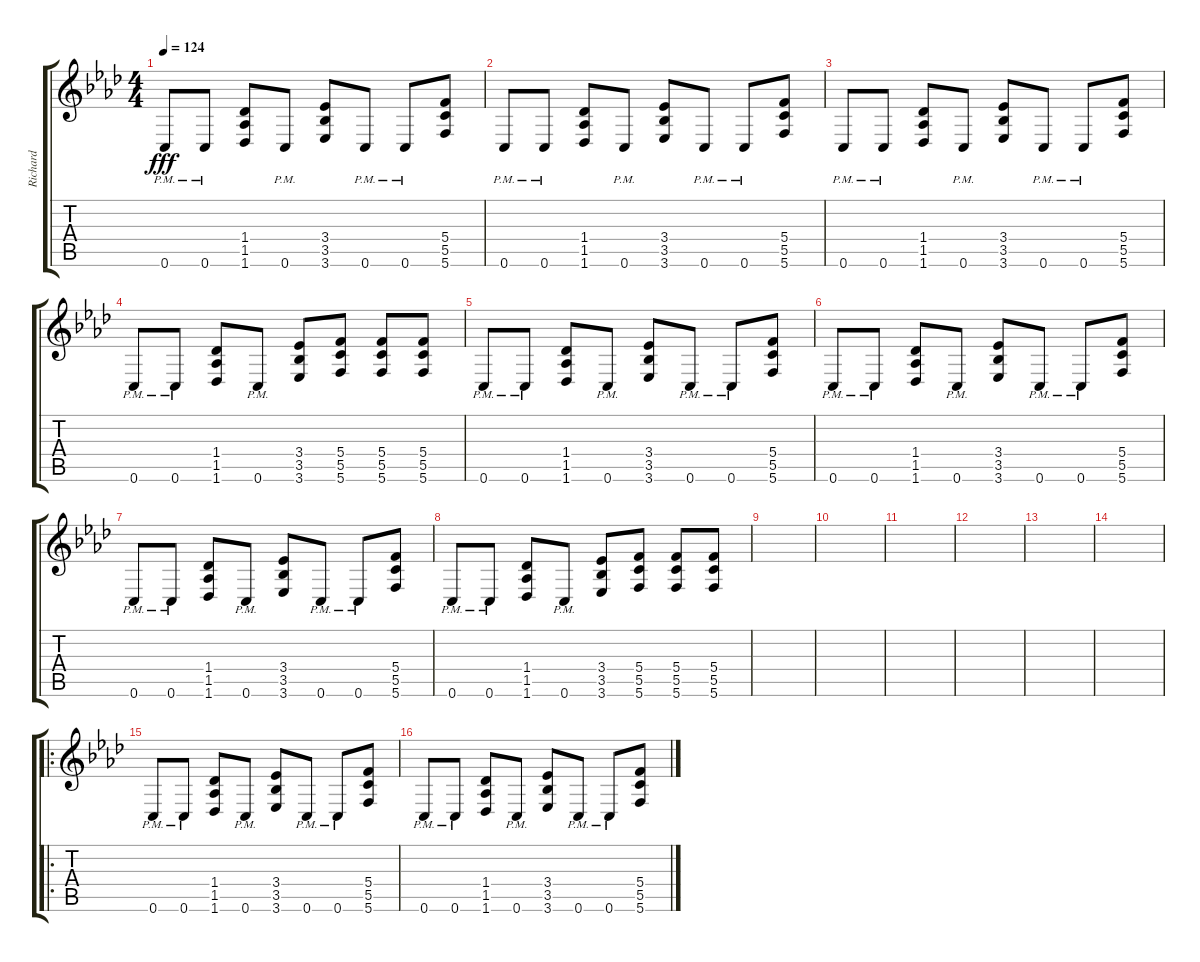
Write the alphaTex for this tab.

\track ("Richard" "Richard") {instrument acousticguitarsteel}
\staff {score tabs}
\tuning (D4 A3 F3 C3 G2 C2) {hide}
\ts (4 4)
\tempo 124
\clef g2
\ks ab
0.6{pm}.8{dy fff instrument acousticguitarsteel} 0.6{pm}.8 (1.4 1.5 1.6).8 0.6{pm}.8 (3.4 3.5 3.6).8 0.6{pm}.8 0.6{pm}.8 (5.4 5.5 5.6).8 |
0.6{pm}.8 0.6{pm}.8 (1.4 1.5 1.6).8 0.6{pm}.8 (3.4 3.5 3.6).8 0.6{pm}.8 0.6{pm}.8 (5.4 5.5 5.6).8 |
0.6{pm}.8 0.6{pm}.8 (1.4 1.5 1.6).8 0.6{pm}.8 (3.4 3.5 3.6).8 0.6{pm}.8 0.6{pm}.8 (5.4 5.5 5.6).8 |
0.6{pm}.8 0.6{pm}.8 (1.4 1.5 1.6).8 0.6{pm}.8 (3.4 3.5 3.6).8 (5.4 5.5 5.6).8 (5.4 5.5 5.6).8 (5.4 5.5 5.6).8 |
0.6{pm}.8 0.6{pm}.8 (1.4 1.5 1.6).8 0.6{pm}.8 (3.4 3.5 3.6).8 0.6{pm}.8 0.6{pm}.8 (5.4 5.5 5.6).8 |
0.6{pm}.8 0.6{pm}.8 (1.4 1.5 1.6).8 0.6{pm}.8 (3.4 3.5 3.6).8 0.6{pm}.8 0.6{pm}.8 (5.4 5.5 5.6).8 |
0.6{pm}.8 0.6{pm}.8 (1.4 1.5 1.6).8 0.6{pm}.8 (3.4 3.5 3.6).8 0.6{pm}.8 0.6{pm}.8 (5.4 5.5 5.6).8 |
0.6{pm}.8 0.6{pm}.8 (1.4 1.5 1.6).8 0.6{pm}.8 (3.4 3.5 3.6).8 (5.4 5.5 5.6).8 (5.4 5.5 5.6).8 (5.4 5.5 5.6).8 |
|
|
|
|
|
|
\ro
0.6{pm}.8 0.6{pm}.8 (1.4 1.5 1.6).8 0.6{pm}.8 (3.4 3.5 3.6).8 0.6{pm}.8 0.6{pm}.8 (5.4 5.5 5.6).8 |
0.6{pm}.8 0.6{pm}.8 (1.4 1.5 1.6).8 0.6{pm}.8 (3.4 3.5 3.6).8 0.6{pm}.8 0.6{pm}.8 (5.4 5.5 5.6).8
